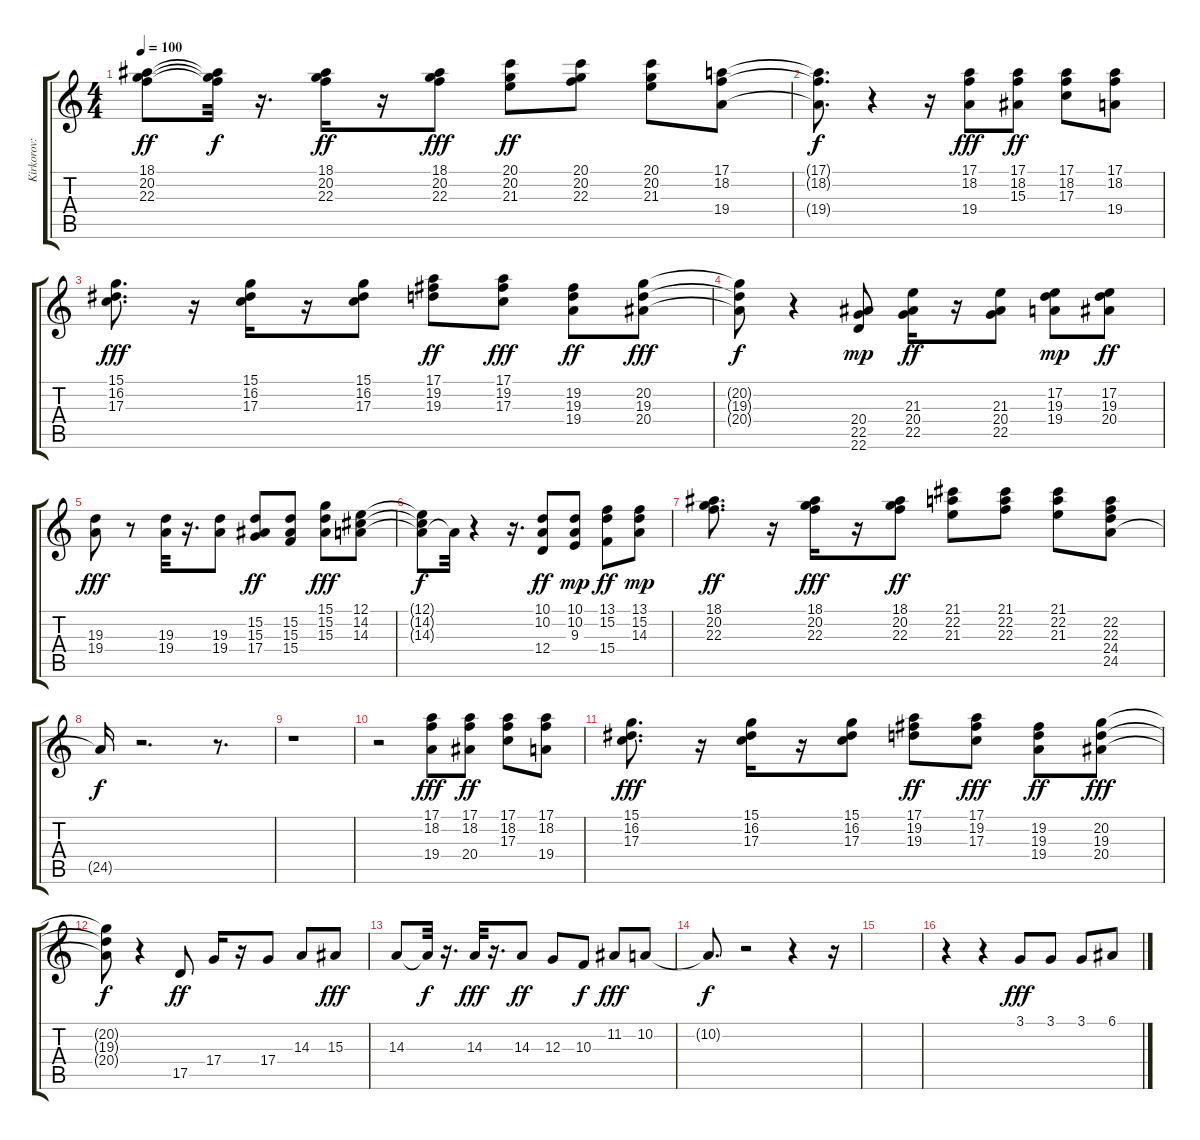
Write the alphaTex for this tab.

\track ("Kirkorov: vocal" "Kirkorov: ") {instrument acousticgrandpiano}
\staff {score tabs}
\tuning (E4 B3 G3 D3 A2 E2) {hide}
\ts (4 4)
\tempo 100
\clef g2
\ks c
(18.1 20.2 22.3).8{dy ff} (18.1{t} 20.2{t} 22.3{t}).32{dy f} r.16{d} (18.1 20.2 22.3).16{dy ff} r.16 (18.1 20.2 22.3).8{dy fff} (20.1 20.2 21.3).8{dy ff} (20.1 20.2 22.3).8 (20.1 20.2 21.3).8 (17.1 18.2 19.4).8 |
(17.1{t} 18.2{t} 19.4{t}).8{d dy f} r.4 r.16 (17.1 18.2 19.4).8{dy fff} (17.1 18.2 15.3).8{dy ff} (17.1 18.2 17.3).8 (17.1 18.2 19.4).8 |
(15.1 16.2 17.3).8{d dy fff} r.16 (15.1 16.2 17.3).16 r.16 (15.1 16.2 17.3).8 (17.1 19.2 19.3).8{dy ff} (17.1 19.2 17.3).8{dy fff} (19.2 19.3 19.4).8{dy ff} (20.2 19.3 20.4).8{dy fff} |
(20.2{t} 19.3{t} 20.4{t}).8{dy f} r.4 (20.4 22.5 22.6).8{dy mp} (21.3 20.4 22.5).16{dy ff} r.16 (21.3 20.4 22.5).8 (17.2 19.3 19.4).8{dy mp} (17.2 19.3 20.4).8{dy ff} |
(19.3 19.4).8{dy fff} r.8 (19.3 19.4).32 r.16{d} (19.3 19.4).8 (15.2 15.3 17.4).8{dy ff} (15.2 15.3 15.4).8 (15.1 15.2 15.3).8{dy fff} (12.1 14.2 14.3).8 |
(12.1{t} 14.2{t} 14.3{t}).8{dy f} 14.3{t}.32 r.4 r.16{d} (10.1 10.2 12.4).8{dy ff} (10.1 10.2 9.3).8{dy mp} (13.1 15.2 15.4).8{dy ff} (13.1 15.2 14.3).8{dy mp} |
(18.1 20.2 22.3).8{d dy ff} r.16 (18.1 20.2 22.3).16{dy fff} r.16 (18.1 20.2 22.3).8{dy ff} (21.1 22.2 21.3).8 (21.1 22.2 22.3).8 (21.1 22.2 21.3).8 (22.2 22.3 24.4 24.5).8 |
24.5{t}.16{dy f} r.2{d} r.8{d} |
r.1 |
r.2 (17.1 18.2 19.4).8{dy fff} (17.1 18.2 20.4).8{dy ff} (17.1 18.2 17.3).8 (17.1 18.2 19.4).8 |
(15.1 16.2 17.3).8{d dy fff} r.16 (15.1 16.2 17.3).16 r.16 (15.1 16.2 17.3).8 (17.1 19.2 19.3).8{dy ff} (17.1 19.2 17.3).8{dy fff} (19.2 19.3 19.4).8{dy ff} (20.2 19.3 20.4).8{dy fff} |
(20.2{t} 19.3{t} 20.4{t}).8{dy f} r.4 17.5.8{dy ff} 17.4.16 r.16 17.4.8 14.3.8 15.3.8{dy fff} |
14.3.8 14.3{t}.32{dy f} r.16{d} 14.3.32{dy fff} r.16{d} 14.3.8{dy ff} 12.3.8 10.3.8{dy f} 11.2.8{dy fff} 10.2.8 |
10.2{t}.8{d dy f} r.2 r.4 r.16 |
|
r.4 r.4 3.1.8{dy fff} 3.1.8 3.1.8 6.1.8
